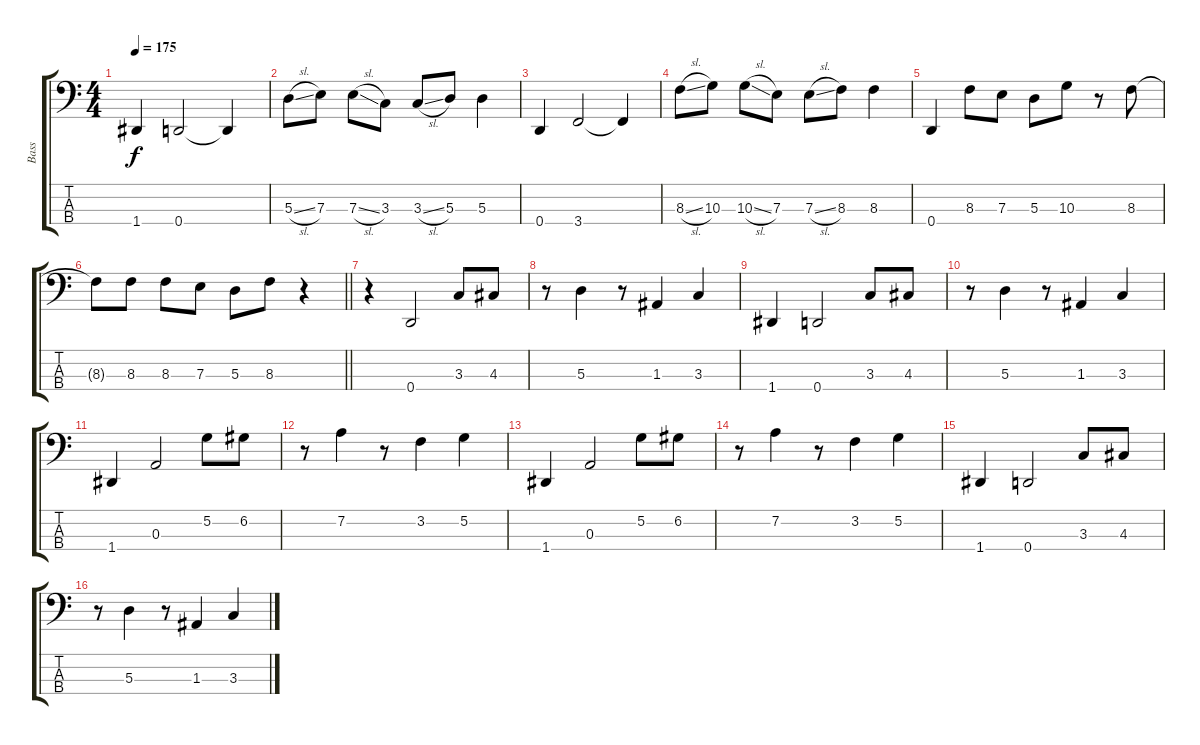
\track ("Bass" "Bass") {instrument electricbassfinger}
\staff {score tabs}
\tuning (G2 D2 A1 D1) {hide}
\ts (4 4)
\tempo 175
\clef f4
\ks c
1.4.4{dy f} 0.4.2 0.4{t}.4 |
5.3{sl}.8 7.3.8 7.3{sl}.8 3.3.8 3.3{sl}.8 5.3.8 5.3.4 |
0.4.4 3.4.2 3.4{t}.4 |
8.3{sl}.8 10.3.8 10.3{sl}.8 7.3.8 7.3{sl}.8 8.3.8 8.3.4 |
0.4.4 8.3.8 7.3.8 5.3.8 10.3.8 r.8 8.3.8 |
\barLineRight lightlight
8.3{t}.8 8.3.8 8.3.8 7.3.8 5.3.8 8.3.8 r.4 |
r.4 0.4.2 3.3.8 4.3.8 |
r.8 5.3.4 r.8 1.3.4 3.3.4 |
1.4.4 0.4.2 3.3.8 4.3.8 |
r.8 5.3.4 r.8 1.3.4 3.3.4 |
1.4.4 0.3.2 5.2.8 6.2.8 |
r.8 7.2.4 r.8 3.2.4 5.2.4 |
1.4.4 0.3.2 5.2.8 6.2.8 |
r.8 7.2.4 r.8 3.2.4 5.2.4 |
1.4.4 0.4.2 3.3.8 4.3.8 |
r.8 5.3.4 r.8 1.3.4 3.3.4
